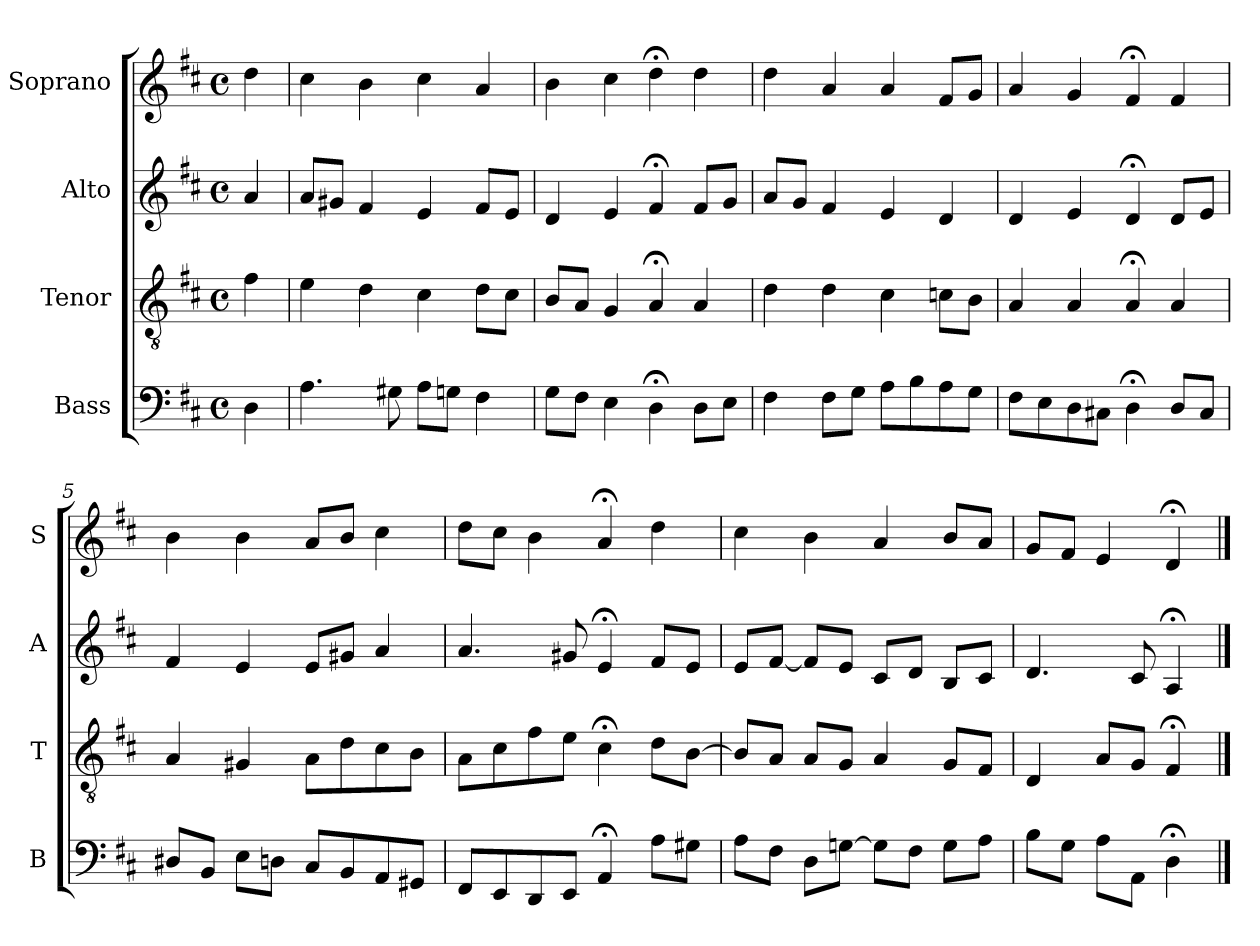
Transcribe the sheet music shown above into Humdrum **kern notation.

**kern	**kern	**kern	**kern
*part4	*part3	*part2	*part1
*staff4	*staff3	*staff2	*staff1
*I"Bass	*I"Tenor	*I"Alto	*I"Soprano
*I'B	*I'T	*I'A	*I'S
*clefF4	*clefGv2	*clefG2	*clefG2
*k[f#c#]	*k[f#c#]	*k[f#c#]	*k[f#c#]
*D:	*D:	*D:	*D:
*M4/4	*M4/4	*M4/4	*M4/4
*met(c)	*met(c)	*met(c)	*met(c)
*MM100	*MM100	*MM100	*MM100
=	=	=	=
4D	4f#	4a	4dd
=1	=1	=1	=1
4.A	4e	8aL	4cc#
.	.	8g#XJ	.
.	4d	4f#	4b
8G#X	.	.	.
8AL	4c#	4e	4cc#
8GnJ	.	.	.
4F#	8dL	8f#L	4a
.	8c#J	8eJ	.
=2	=2	=2	=2
8GL	8BL	4d	4b
8F#J	8AJ	.	.
4E	4G	4e	4cc#
4D;<	4A;<	4f#;<	4dd;<
8DL	4A	8f#L	4dd
8EJ	.	8gJ	.
=3	=3	=3	=3
4F#	4d	8aL	4dd
.	.	8gJ	.
8F#L	4d	4f#	4a
8GJ	.	.	.
8AL	4c#	4e	4a
8B	.	.	.
8A	8cnL	4d	8f#L
8GJ	8BJ	.	8gJ
=4	=4	=4	=4
8F#L	4A	4d	4a
8E	.	.	.
8D	4A	4e	4g
8C#XJ	.	.	.
4D;<	4A;<	4d;<	4f#;<
8DL	4A	8dL	4f#
8C#J	.	8eJ	.
=5	=5	=5	=5
8D#XL	4A	4f#	4b
8BBJ	.	.	.
8EL	4G#X	4e	4b
8DnJ	.	.	.
8C#L	8AL	8eL	8aL
8BB	8d	8g#XJ	8bJ
8AA	8c#	4a	4cc#
8GG#XJ	8BJ	.	.
=6	=6	=6	=6
8FF#L	8AL	4.a	8ddL
8EE	8c#	.	8cc#J
8DD	8f#	.	4b
8EEJ	8eJ	8g#X	.
4AA;<	4c#;<i	4e;<	4a;<i
8AL	8diL	8f#L	4ddi
8G#XJ	[8BJ	8eJ	.
=7	=7	=7	=7
8AL	8BL]	8eL	4cc#
8F#J	8AJ	[8f#J	.
8DL	8AL	8f#L]	4b
[8GnJ	8GJ	8eJ	.
8GL]	4A	8c#L	4a
8F#J	.	8dJ	.
8GL	8GL	8BL	8bL
8AJ	8F#J	8c#J	8aJ
=8	=8	=8	=8
8BL	4D	4.d	8gL
8GJ	.	.	8f#J
8AL	8AL	.	4e
8AAJ	8GJ	8c#	.
4D;<	4F#;<	4A;<	4d;<
==	==	==	==
*-	*-	*-	*-
